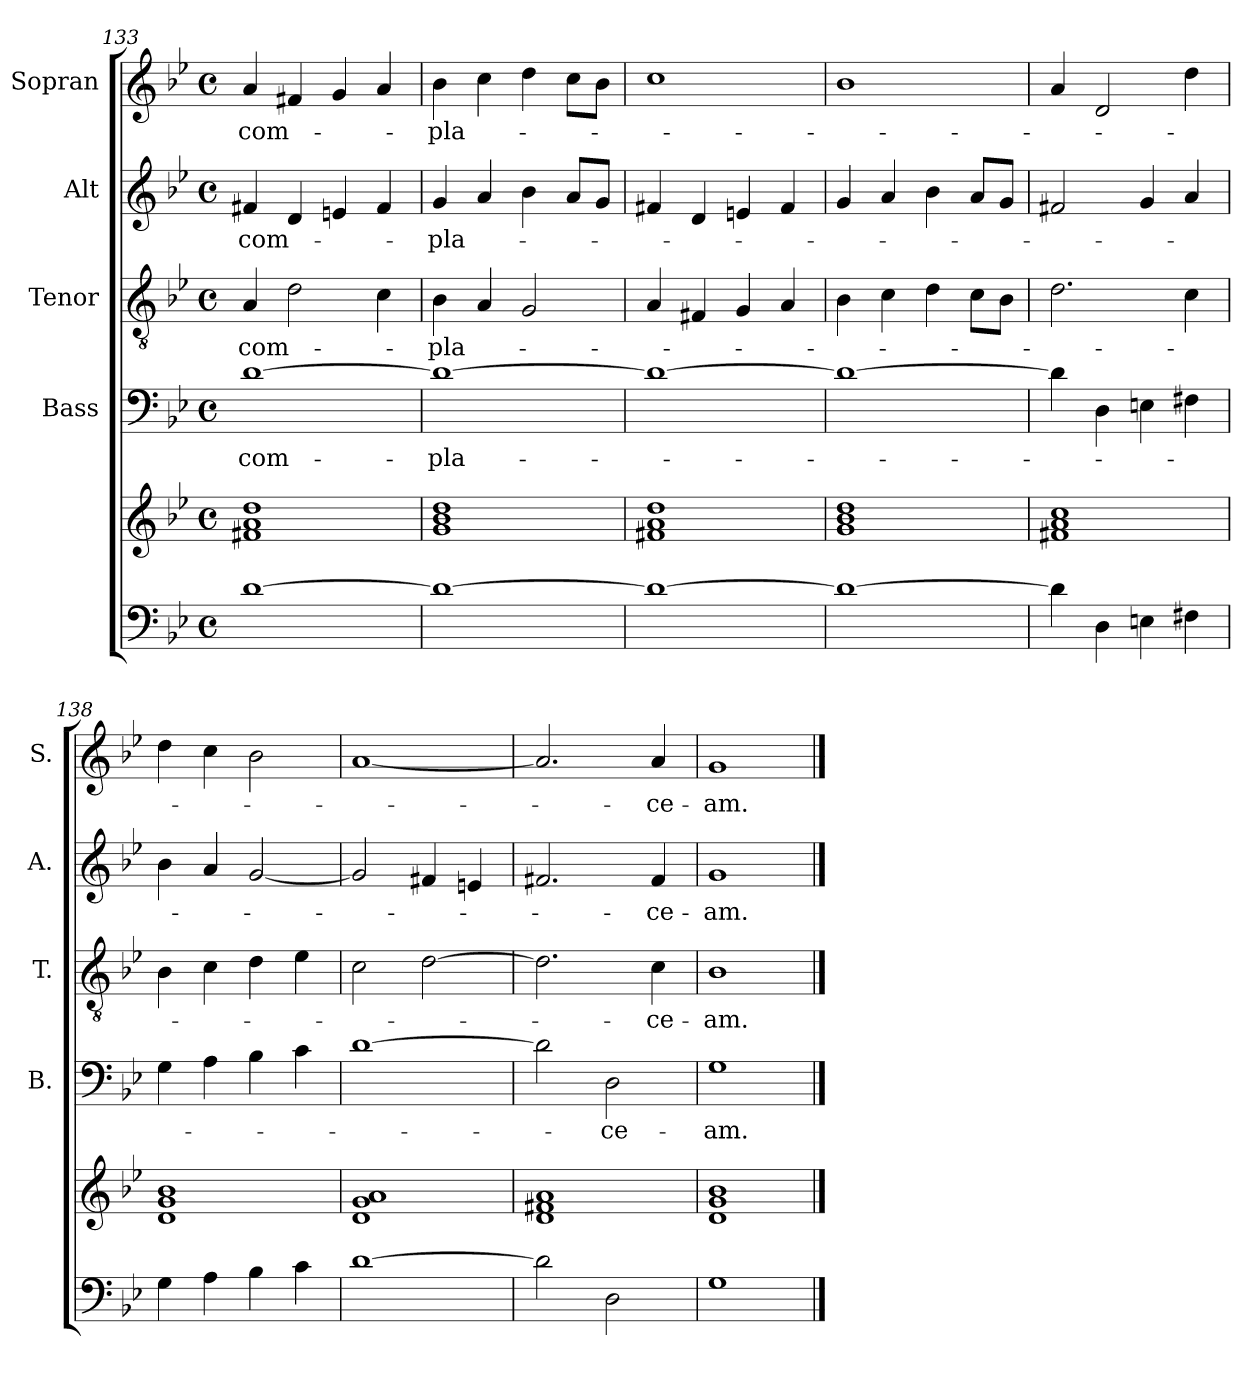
**kern	**kern	**kern	**text	**kern	**text	**kern	**text	**kern	**text
*part5	*part5	*part4	*part4	*part3	*part3	*part2	*part2	*part1	*part1
*staff6	*staff5	*staff4	*staff4	*staff3	*staff3	*staff2	*staff2	*staff1	*staff1
*	*	*I"Bass	*	*I"Tenor	*	*I"Alt	*	*I"Sopran	*
*	*	*I'B.	*	*I'T.	*	*I'A.	*	*I'S.	*
*clefF4	*clefG2	*clefF4	*	*clefGv2	*	*clefG2	*	*clefG2	*
*k[b-e-]	*k[b-e-]	*k[b-e-]	*	*k[b-e-]	*	*k[b-e-]	*	*k[b-e-]	*
*B-:	*B-:	*B-:	*	*B-:	*	*B-:	*	*B-:	*
*M4/4	*M4/4	*M4/4	*	*M4/4	*	*M4/4	*	*M4/4	*
*met(c)	*met(c)	*met(c)	*	*met(c)	*	*met(c)	*	*met(c)	*
=133	=133	=133	=133	=133	=133	=133	=133	=133	=133
!	!	!	!LO:LY:b	!	!LO:LY:b	!	!LO:LY:b	!	!LO:LY:b
[1d	1f#X 1a 1dd	[1d	com-	4A/	com-	4f#X/	com-	4a/	com-
.	.	.	.	2d\	.	4d/	.	4f#X/	.
.	.	.	.	.	.	4en/	.	4g/	.
.	.	.	.	4c\	.	4f#/	.	4a/	.
=134	=134	=134	=134	=134	=134	=134	=134	=134	=134
!	!	!	!LO:LY:b	!	!LO:LY:b	!	!LO:LY:b	!	!LO:LY:b
1d_	1g 1b- 1dd	1d_	-pla-	4B-\	-pla-	4g/	-pla-	4b-\	-pla-
.	.	.	.	4A/	.	4a/	.	4cc\	.
.	.	.	.	2G/	.	4b-\	.	4dd\	.
.	.	.	.	.	.	8a/L	.	8cc\L	.
.	.	.	.	.	.	8g/J	.	8b-\J	.
=135	=135	=135	=135	=135	=135	=135	=135	=135	=135
1d_	1f#X 1a 1dd	1d_	.	4A/	.	4f#X/	.	1cc	.
.	.	.	.	4F#X/	.	4d/	.	.	.
.	.	.	.	4G/	.	4en/	.	.	.
.	.	.	.	4A/	.	4f#/	.	.	.
=136	=136	=136	=136	=136	=136	=136	=136	=136	=136
1d_	1g 1b- 1dd	1d_	.	4B-\	.	4g/	.	1b-	.
.	.	.	.	4c\	.	4a/	.	.	.
.	.	.	.	4d\	.	4b-\	.	.	.
.	.	.	.	8c\L	.	8a/L	.	.	.
.	.	.	.	8B-\J	.	8g/J	.	.	.
!!LO:LB:g=z
=137	=137	=137	=137	=137	=137	=137	=137	=137	=137
4d\]	1f#X 1a 1cc	4d\]	.	2.d\	.	2f#X/	.	4a/	.
4D\	.	4D\	.	.	.	.	.	2d/	.
4En\	.	4En\	.	.	.	4g/	.	.	.
4F#X\	.	4F#X\	.	4c\	.	4a/	.	4dd\	.
=138	=138	=138	=138	=138	=138	=138	=138	=138	=138
4G\	1d 1g 1b-	4G\	.	4B-\	.	4b-\	.	4dd\	.
4A\	.	4A\	.	4c\	.	4a/	.	4cc\	.
4B-\	.	4B-\	.	4d\	.	[2g/	.	2b-\	.
4c\	.	4c\	.	4e-\	.	.	.	.	.
=139	=139	=139	=139	=139	=139	=139	=139	=139	=139
[1d	1d 1g 1a	[1d	.	2c\	.	2g/]	.	[1a	.
.	.	.	.	[2d\	.	4f#X/	.	.	.
.	.	.	.	.	.	4en/	.	.	.
=140	=140	=140	=140	=140	=140	=140	=140	=140	=140
2d\]	1d 1f#X 1a	2d\]	.	2.d\]	.	2.f#X/	.	2.a/]	.
!	!	!	!LO:LY:b	!	!	!	!	!	!
2D\	.	2D\	-ce-	.	.	.	.	.	.
!	!	!	!	!	!LO:LY:b	!	!LO:LY:b	!	!LO:LY:b
.	.	.	.	4c\	-ce-	4f#/	-ce-	4a/	-ce-
=141	=141	=141	=141	=141	=141	=141	=141	=141	=141
!	!	!	!LO:LY:b	!	!LO:LY:b	!	!LO:LY:b	!	!LO:LY:b
1G	1d 1g 1b-	1G	-am.	1B-	-am.	1g	-am.	1g	-am.
==	==	==	==	==	==	==	==	==	==
*-	*-	*-	*-	*-	*-	*-	*-	*-	*-
